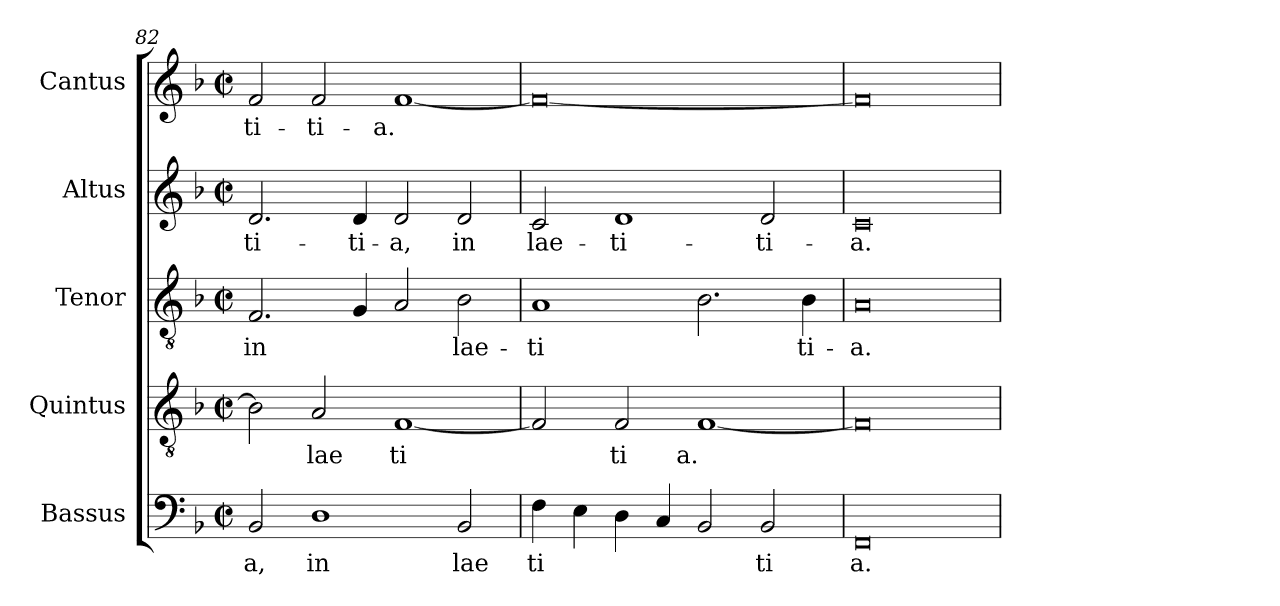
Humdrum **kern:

**kern	**text	**kern	**text	**kern	**text	**kern	**text	**kern	**text
*part5	*part5	*part4	*part4	*part3	*part3	*part2	*part2	*part1	*part1
*staff5	*staff5	*staff4	*staff4	*staff3	*staff3	*staff2	*staff2	*staff1	*staff1
*I"Bassus	*	*I"Quintus	*	*I"Tenor	*	*I"Altus	*	*I"Cantus	*
*I'Bassus	*	*I'Quintus	*	*I'Tenor	*	*I'Altus	*	*I'Cantus	*
*clefF4	*	*clefGv2	*	*clefGv2	*	*clefG2	*	*clefG2	*
*k[b-]	*	*k[b-]	*	*k[b-]	*	*k[b-]	*	*k[b-]	*
*F:	*	*F:	*	*F:	*	*F:	*	*F:	*
*M2/2	*	*M2/2	*	*M2/2	*	*M2/2	*	*M2/2	*
*met(c|)	*	*met(c|)	*	*met(c|)	*	*met(c|)	*	*met(c|)	*
=82	=82	=82	=82	=82	=82	=82	=82	=82	=82
!	!LO:LY:b:cj	!	!LO:LY:b:cj	!	!LO:LY:b:cj	!	!LO:LY:b:cj	!	!LO:LY:b:cj
2BB-/	a,	2B-\]	.	2.F/	in	2.d/	-ti-	2f/	-ti-
!	!LO:LY:b:cj	!	!LO:LY:b:cj	!	!	!	!	!	!LO:LY:b:cj
1D	in	2A/	lae	.	.	.	.	2f/	-ti-
!	!	!	!	!	!LO:LY:b:cj	!	!LO:LY:b:cj	!	!
.	.	.	.	4G/	.	4d/	-ti-	.	.
!	!	!	!LO:LY:b:cj	!	!LO:LY:b:cj	!	!LO:LY:b:cj	!	!LO:LY:b:cj
.	.	[<1F	ti	2A/	.	2d/	-a,	[<1f	-a.
!	!LO:LY:b:cj	!	!	!	!LO:LY:b:cj	!	!LO:LY:b:cj	!	!
2BB-/	lae	.	.	2B-\	lae-	2d/	in	.	.
=83	=83	=83	=83	=83	=83	=83	=83	=83	=83
!	!LO:LY:b:cj	!	!LO:LY:b:cj	!	!LO:LY:b:cj	!	!LO:LY:b:cj	!	!LO:LY:b:cj
4F\	ti	2F/]	.	1A	-ti-	2c/	lae-	0f_<	.
!	!LO:LY:b:cj	!	!	!	!	!	!	!	!
4E\	.	.	.	.	.	.	.	.	.
!	!LO:LY:b:cj	!	!LO:LY:b:cj	!	!	!	!LO:LY:b:cj	!	!
4D\	.	2F/	ti	.	.	1d	-ti-	.	.
!	!LO:LY:b:cj	!	!	!	!	!	!	!	!
4C/	.	.	.	.	.	.	.	.	.
!	!LO:LY:b:cj	!	!LO:LY:b:cj	!	!LO:LY:b:cj	!	!	!	!
2BB-/	.	[<1F	a.	2.B-\	--	.	.	.	.
!	!LO:LY:b:cj	!	!	!	!	!	!LO:LY:b:cj	!	!
2BB-/	ti	.	.	.	.	2d/	-ti-	.	.
!	!	!	!	!	!LO:LY:b:cj	!	!	!	!
.	.	.	.	4B-\	-ti-	.	.	.	.
=84	=84	=84	=84	=84	=84	=84	=84	=84	=84
!	!LO:LY:b:cj	!	!LO:LY:b:cj	!	!LO:LY:b:cj	!	!LO:LY:b:cj	!	!LO:LY:b:cj
0FF	a.	0F]	.	0A	-a.	0c	-a.	0f]	.
=!	=!	=!	=!	=!	=!	=!	=!	=!	=!
*-	*-	*-	*-	*-	*-	*-	*-	*-	*-
